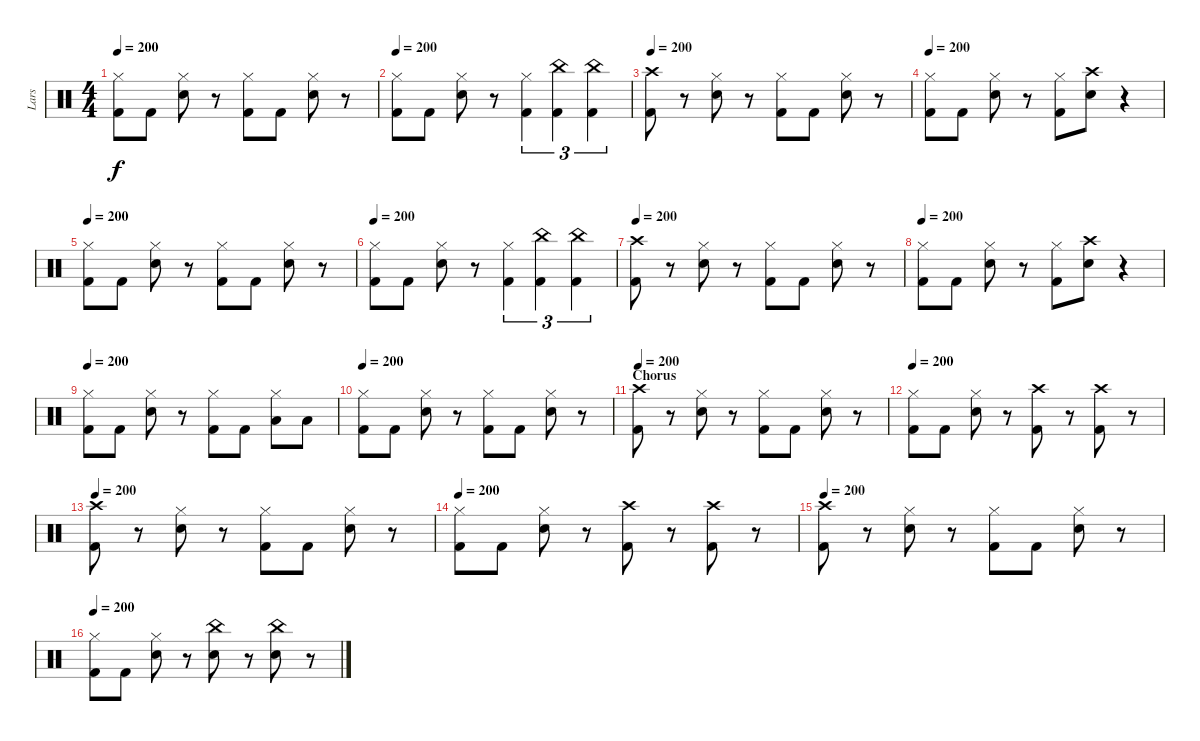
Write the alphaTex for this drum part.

\track ("Lars" "Lars") {instrument percussion}
\staff {score}
\articulation defaults
\ts (4 4)
\tempo 200
\clef neutral
\ks c
("Kick (hit) 2" "Hi-Hat (closed)").8{dy f} "Kick (hit) 2".8 ("Snare (hit) 2" "Hi-Hat (closed)").8 r.8 ("Kick (hit) 2" "Hi-Hat (closed)").8 "Kick (hit) 2".8 ("Snare (hit) 2" "Hi-Hat (closed)").8 r.8 |
\tempo 200
("Kick (hit) 2" "Hi-Hat (closed)").8 "Kick (hit) 2".8 ("Snare (hit) 2" "Hi-Hat (closed)").8 r.8 ("Hi-Hat (closed)" "Kick (hit) 2").4{tu (3 2)} ("China (hit)" "Kick (hit) 2").4{tu (3 2)} ("China (hit)" "Kick (hit) 2").4{tu (3 2)} |
\tempo 200
("Kick (hit) 2" "Crash high (hit)").8 r.8 ("Hi-Hat (closed)" "Snare (hit) 2").8 r.8 ("Hi-Hat (closed)" "Kick (hit) 2").8 "Kick (hit) 2".8 ("Hi-Hat (closed)" "Snare (hit) 2").8 r.8 |
\tempo 200
("Kick (hit) 2" "Hi-Hat (closed)").8 "Kick (hit) 2".8 ("Snare (hit) 2" "Hi-Hat (closed)").8 r.8 ("Hi-Hat (closed)" "Kick (hit) 2").8 ("Crash high (hit)" "Snare (hit) 2").8 r.4 |
\tempo 200
("Kick (hit) 2" "Hi-Hat (closed)").8 "Kick (hit) 2".8 ("Snare (hit) 2" "Hi-Hat (closed)").8 r.8 ("Kick (hit) 2" "Hi-Hat (closed)").8 "Kick (hit) 2".8 ("Snare (hit) 2" "Hi-Hat (closed)").8 r.8 |
\tempo 200
("Kick (hit) 2" "Hi-Hat (closed)").8 "Kick (hit) 2".8 ("Snare (hit) 2" "Hi-Hat (closed)").8 r.8 ("Hi-Hat (closed)" "Kick (hit) 2").4{tu (3 2)} ("China (hit)" "Kick (hit) 2").4{tu (3 2)} ("China (hit)" "Kick (hit) 2").4{tu (3 2)} |
\tempo 200
("Kick (hit) 2" "Crash high (hit)").8 r.8 ("Hi-Hat (closed)" "Snare (hit) 2").8 r.8 ("Hi-Hat (closed)" "Kick (hit) 2").8 "Kick (hit) 2".8 ("Hi-Hat (closed)" "Snare (hit) 2").8 r.8 |
\tempo 200
("Kick (hit) 2" "Hi-Hat (closed)").8 "Kick (hit) 2".8 ("Snare (hit) 2" "Hi-Hat (closed)").8 r.8 ("Hi-Hat (closed)" "Kick (hit) 2").8 ("Crash high (hit)" "Snare (hit) 2").8 r.4 |
\tempo 200
("Hi-Hat (closed)" "Kick (hit) 2").8 "Kick (hit) 2".8 ("Snare (hit) 2" "Hi-Hat (closed)").8 r.8 ("Hi-Hat (closed)" "Kick (hit) 2").8 "Kick (hit) 2".8 ("Low Tom (hit)" "Hi-Hat (closed)").8 "Low Tom (hit)".8 |
\tempo 200
("Hi-Hat (closed)" "Kick (hit) 2").8 "Kick (hit) 2".8 ("Hi-Hat (closed)" "Snare (hit) 2").8 r.8 ("Hi-Hat (closed)" "Kick (hit) 2").8 "Kick (hit) 2".8 ("Hi-Hat (closed)" "Snare (hit) 2").8 r.8 |
\section ("" "Chorus")
\tempo 200
("Kick (hit) 2" "Crash high (hit)").8 r.8 ("Hi-Hat (closed)" "Snare (hit) 2").8 r.8 ("Hi-Hat (closed)" "Kick (hit) 2").8 "Kick (hit) 2".8 ("Hi-Hat (closed)" "Snare (hit) 2").8 r.8 |
\tempo 200
("Hi-Hat (closed)" "Kick (hit) 2").8 "Kick (hit) 2".8 ("Snare (hit) 2" "Hi-Hat (closed)").8 r.8 ("Crash high (hit)" "Kick (hit) 2").8 r.8 ("Crash high (hit)" "Kick (hit) 2").8 r.8 |
\tempo 200
("Kick (hit) 2" "Crash high (hit)").8 r.8 ("Hi-Hat (closed)" "Snare (hit) 2").8 r.8 ("Kick (hit) 2" "Hi-Hat (closed)").8 "Kick (hit) 2".8 ("Snare (hit) 2" "Hi-Hat (closed)").8 r.8 |
\tempo 200
("Hi-Hat (closed)" "Kick (hit) 2").8 "Kick (hit) 2".8 ("Snare (hit) 2" "Hi-Hat (closed)").8 r.8 ("Crash high (hit)" "Kick (hit) 2").8 r.8 ("Crash high (hit)" "Kick (hit) 2").8 r.8 |
\tempo 200
("Kick (hit) 2" "Crash high (hit)").8 r.8 ("Hi-Hat (closed)" "Snare (hit) 2").8 r.8 ("Kick (hit) 2" "Hi-Hat (closed)").8 "Kick (hit) 2".8 ("Snare (hit) 2" "Hi-Hat (closed)").8 r.8 |
\tempo 200
("Kick (hit) 2" "Hi-Hat (closed)").8 "Kick (hit) 2".8 ("Snare (hit) 2" "Hi-Hat (closed)").8 r.8 ("China (hit)" "Snare (hit) 2").8 r.8 ("China (hit)" "Snare (hit) 2").8 r.8
